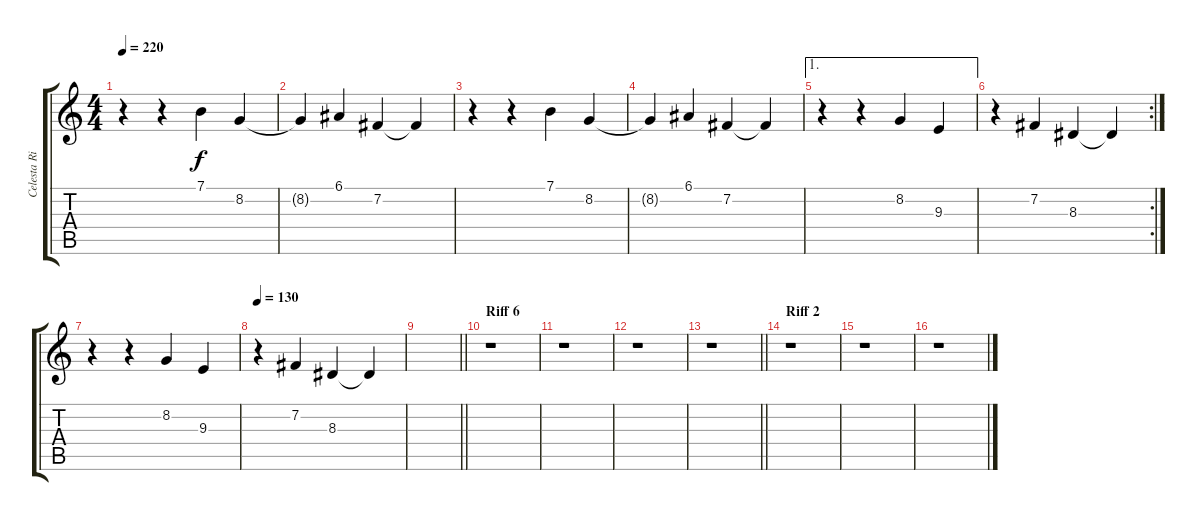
\track ("Celesta Right Hand" "Celesta Ri") {instrument celesta}
\staff {score tabs}
\tuning (E4 B3 G3 D3 A2 E2) {hide}
\ts (4 4)
\tempo 220
\clef g2
\ks c
r.4{dy f} r.4 7.1.4 8.2.4 |
8.2{t}.4 6.1.4 7.2.4 7.2{t}.4 |
r.4 r.4 7.1.4 8.2.4 |
8.2{t}.4 6.1.4 7.2.4 7.2{t}.4 |
\ae 1
r.4 r.4 8.2.4 9.3.4 |
\rc 2
r.4 7.2.4 8.3.4 8.3{t}.4 |
r.4 r.4 8.2.4 9.3.4 |
\tempo 130
r.4 7.2.4 8.3.4 8.3{t}.4 |
\barLineRight lightlight
|
\section ("" "Riff 6")
r.1 |
r.1 |
r.1 |
\barLineRight lightlight
r.1 |
\section ("" "Riff 2")
r.1 |
r.1 |
r.1
